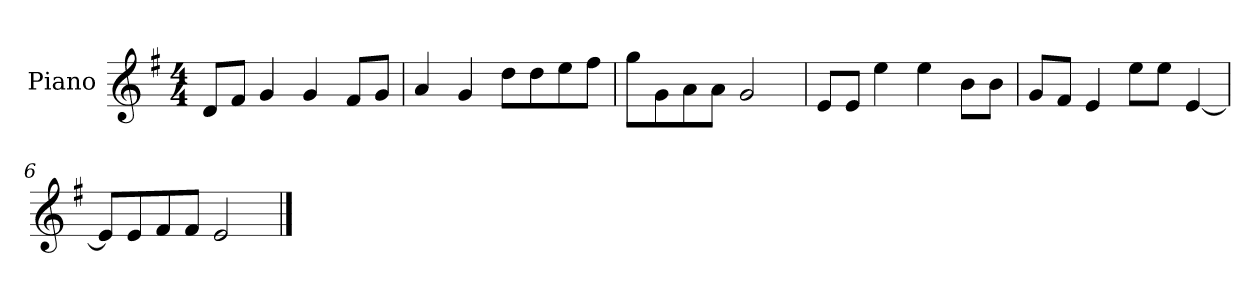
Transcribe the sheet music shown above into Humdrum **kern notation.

**kern
*part1
*staff1
*I"Piano
*I'P-no
*clefG2
*k[f#]
*M4/4
*MM90
=1
8d/L
8f#/J
4g/
4g/
8f#/L
8g/J
=2
4a/
4g/
8dd\L
8dd\
8ee\
8ff#\J
=3
8gg\L
8g\
8a\
8a\J
2g/
=4
8e/L
8e/J
4ee\
4ee\
8b\L
8b\J
=5
8g/L
8f#/J
4e/
8ee\L
8ee\J
[4e/
=6
8e/L]
8e/
8f#/
8f#/J
2e/
==
*-
